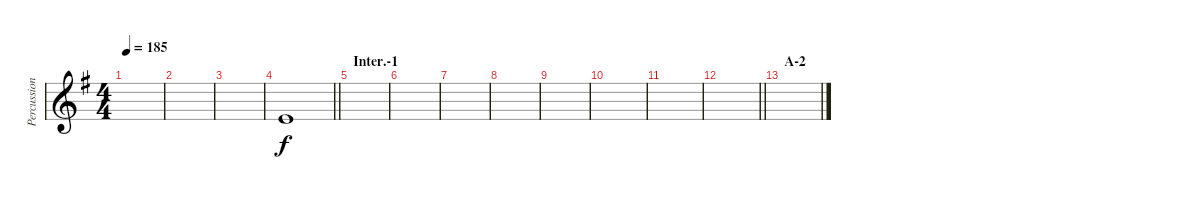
\track ("Percussion II" "Percussion") {instrument reversecymbal}
\staff {score}
\tuning (E4 B3 G3 D3 A2 E2) {hide}
\ts (4 4)
\tempo 185
\clef g2
\ks g
|
|
|
\barLineRight lightlight
0.1.1 |
\section ("" "Inter.-1")
|
|
|
|
|
|
|
\barLineRight lightlight
|
\section ("" "A-2")
